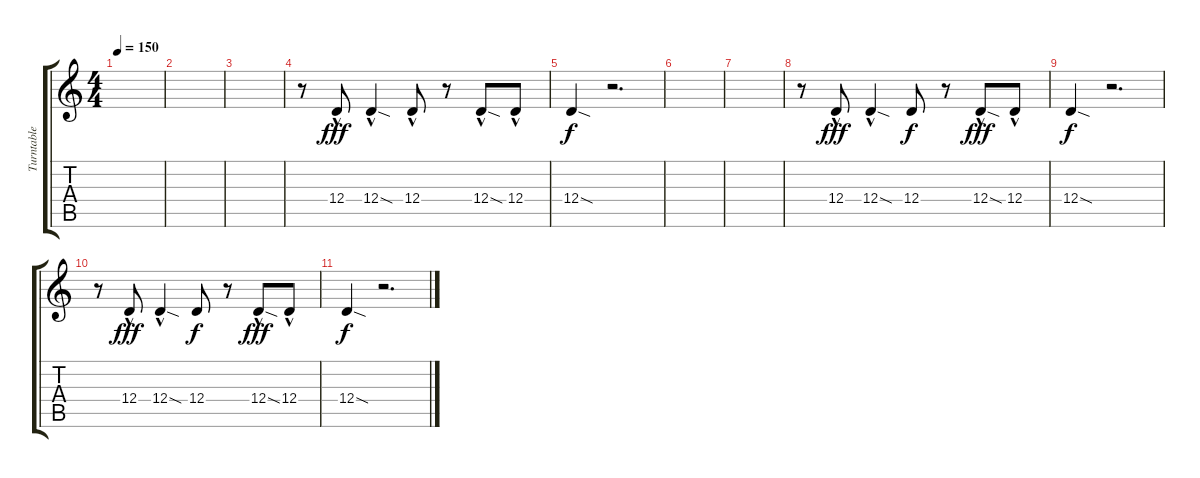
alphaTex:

\track ("Turntable (Mr. Hahn)" "Turntable ") {instrument reversecymbal}
\staff {score tabs}
\tuning (E4 B3 G3 D3 A2 E2) {hide}
\ts (4 4)
\tempo 150
\clef g2
\ks c
|
|
|
r.8 12.4{hac}.8{dy fff volume 16 instrument reversecymbal} 12.4{sod hac}.4 12.4{hac}.8 r.8 12.4{sod hac}.8 12.4{hac}.8 |
12.4{sod}.4{dy f} r.2{d} |
|
|
r.8 12.4{hac}.8{dy fff volume 16 instrument reversecymbal} 12.4{sod hac}.4 12.4.8{dy f} r.8 12.4{sod hac}.8{dy fff} 12.4{hac}.8 |
12.4{sod}.4{dy f} r.2{d} |
r.8 12.4{hac}.8{dy fff volume 16 instrument reversecymbal} 12.4{sod hac}.4 12.4.8{dy f} r.8 12.4{sod hac}.8{dy fff} 12.4{hac}.8 |
12.4{sod}.4{dy f} r.2{d}
